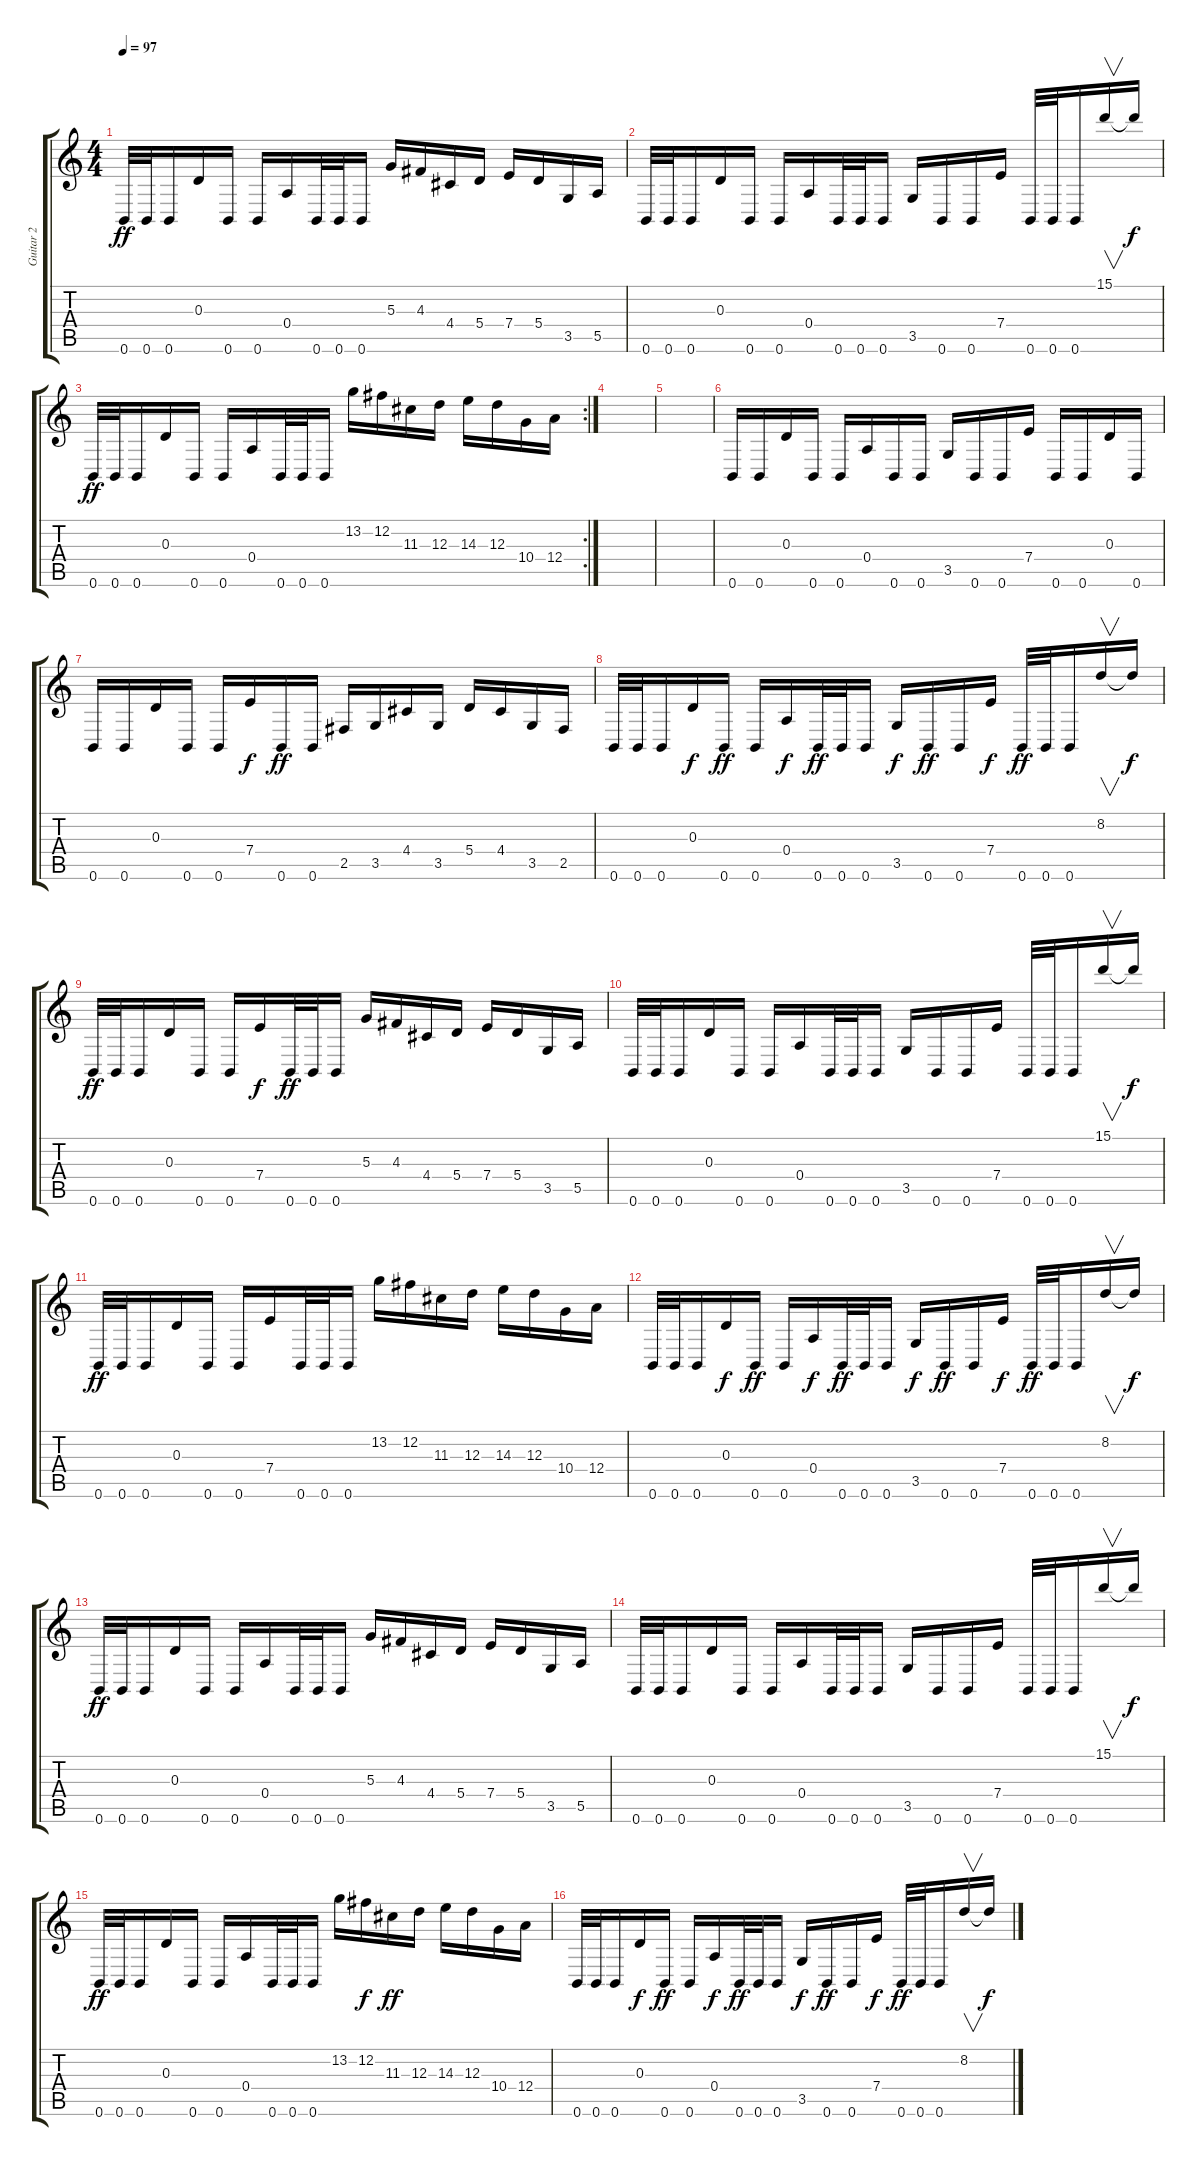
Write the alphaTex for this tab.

\track ("Guitar 2" "Guitar 2") {instrument distortionguitar}
\staff {score tabs}
\tuning (B3 Gb3 D3 A2 E2 B1) {hide}
\ts (4 4)
\tempo 97
\clef g2
\ks c
0.6.32{dy ff} 0.6.32 0.6.16 0.3.16 0.6.16 0.6.16 0.4.16 0.6.32 0.6.32 0.6.16 5.3.16 4.3.16 4.4.16 5.4.16 7.4.16 5.4.16 3.5.16 5.5.16 |
0.6.32 0.6.32 0.6.16 0.3.16 0.6.16 0.6.16 0.4.16 0.6.32 0.6.32 0.6.16 3.5.16 0.6.16 0.6.16 7.4.16 0.6.32 0.6.32 0.6.16 15.1.16{v} 15.1{t}.16{dy f} |
\rc 2
0.6.32{dy ff} 0.6.32 0.6.16 0.3.16 0.6.16 0.6.16 0.4.16 0.6.32 0.6.32 0.6.16 13.2.16 12.2.16 11.3.16 12.3.16 14.3.16 12.3.16 10.4.16 12.4.16 |
|
|
0.6.16 0.6.16 0.3.16 0.6.16 0.6.16 0.4.16 0.6.16 0.6.16 3.5.16 0.6.16 0.6.16 7.4.16 0.6.16 0.6.16 0.3.16 0.6.16 |
0.6.16 0.6.16 0.3.16 0.6.16 0.6.16 7.4.16{dy f} 0.6.16{dy ff} 0.6.16 2.5.16 3.5.16 4.4.16 3.5.16 5.4.16 4.4.16 3.5.16 2.5.16 |
0.6.32 0.6.32 0.6.16 0.3.16{dy f} 0.6.16{dy ff} 0.6.16 0.4.16{dy f} 0.6.32{dy ff} 0.6.32 0.6.16 3.5.16{dy f} 0.6.16{dy ff} 0.6.16 7.4.16{dy f} 0.6.32{dy ff} 0.6.32 0.6.16 8.2.16{v} 8.2{t}.16{dy f} |
0.6.32{dy ff} 0.6.32 0.6.16 0.3.16 0.6.16 0.6.16 7.4.16{dy f} 0.6.32{dy ff} 0.6.32 0.6.16 5.3.16 4.3.16 4.4.16 5.4.16 7.4.16 5.4.16 3.5.16 5.5.16 |
0.6.32 0.6.32 0.6.16 0.3.16 0.6.16 0.6.16 0.4.16 0.6.32 0.6.32 0.6.16 3.5.16 0.6.16 0.6.16 7.4.16 0.6.32 0.6.32 0.6.16 15.1.16{v} 15.1{t}.16{dy f} |
0.6.32{dy ff} 0.6.32 0.6.16 0.3.16 0.6.16 0.6.16 7.4.16 0.6.32 0.6.32 0.6.16 13.2.16 12.2.16 11.3.16 12.3.16 14.3.16 12.3.16 10.4.16 12.4.16 |
0.6.32 0.6.32 0.6.16 0.3.16{dy f} 0.6.16{dy ff} 0.6.16 0.4.16{dy f} 0.6.32{dy ff} 0.6.32 0.6.16 3.5.16{dy f} 0.6.16{dy ff} 0.6.16 7.4.16{dy f} 0.6.32{dy ff} 0.6.32 0.6.16 8.2.16{v} 8.2{t}.16{dy f} |
0.6.32{dy ff} 0.6.32 0.6.16 0.3.16 0.6.16 0.6.16 0.4.16 0.6.32 0.6.32 0.6.16 5.3.16 4.3.16 4.4.16 5.4.16 7.4.16 5.4.16 3.5.16 5.5.16 |
0.6.32 0.6.32 0.6.16 0.3.16 0.6.16 0.6.16 0.4.16 0.6.32 0.6.32 0.6.16 3.5.16 0.6.16 0.6.16 7.4.16 0.6.32 0.6.32 0.6.16 15.1.16{v} 15.1{t}.16{dy f} |
0.6.32{dy ff} 0.6.32 0.6.16 0.3.16 0.6.16 0.6.16 0.4.16 0.6.32 0.6.32 0.6.16 13.2.16 12.2.16{dy f} 11.3.16{dy ff} 12.3.16 14.3.16 12.3.16 10.4.16 12.4.16 |
0.6.32 0.6.32 0.6.16 0.3.16{dy f} 0.6.16{dy ff} 0.6.16 0.4.16{dy f} 0.6.32{dy ff} 0.6.32 0.6.16 3.5.16{dy f} 0.6.16{dy ff} 0.6.16 7.4.16{dy f} 0.6.32{dy ff} 0.6.32 0.6.16 8.2.16{v} 8.2{t}.16{dy f}
